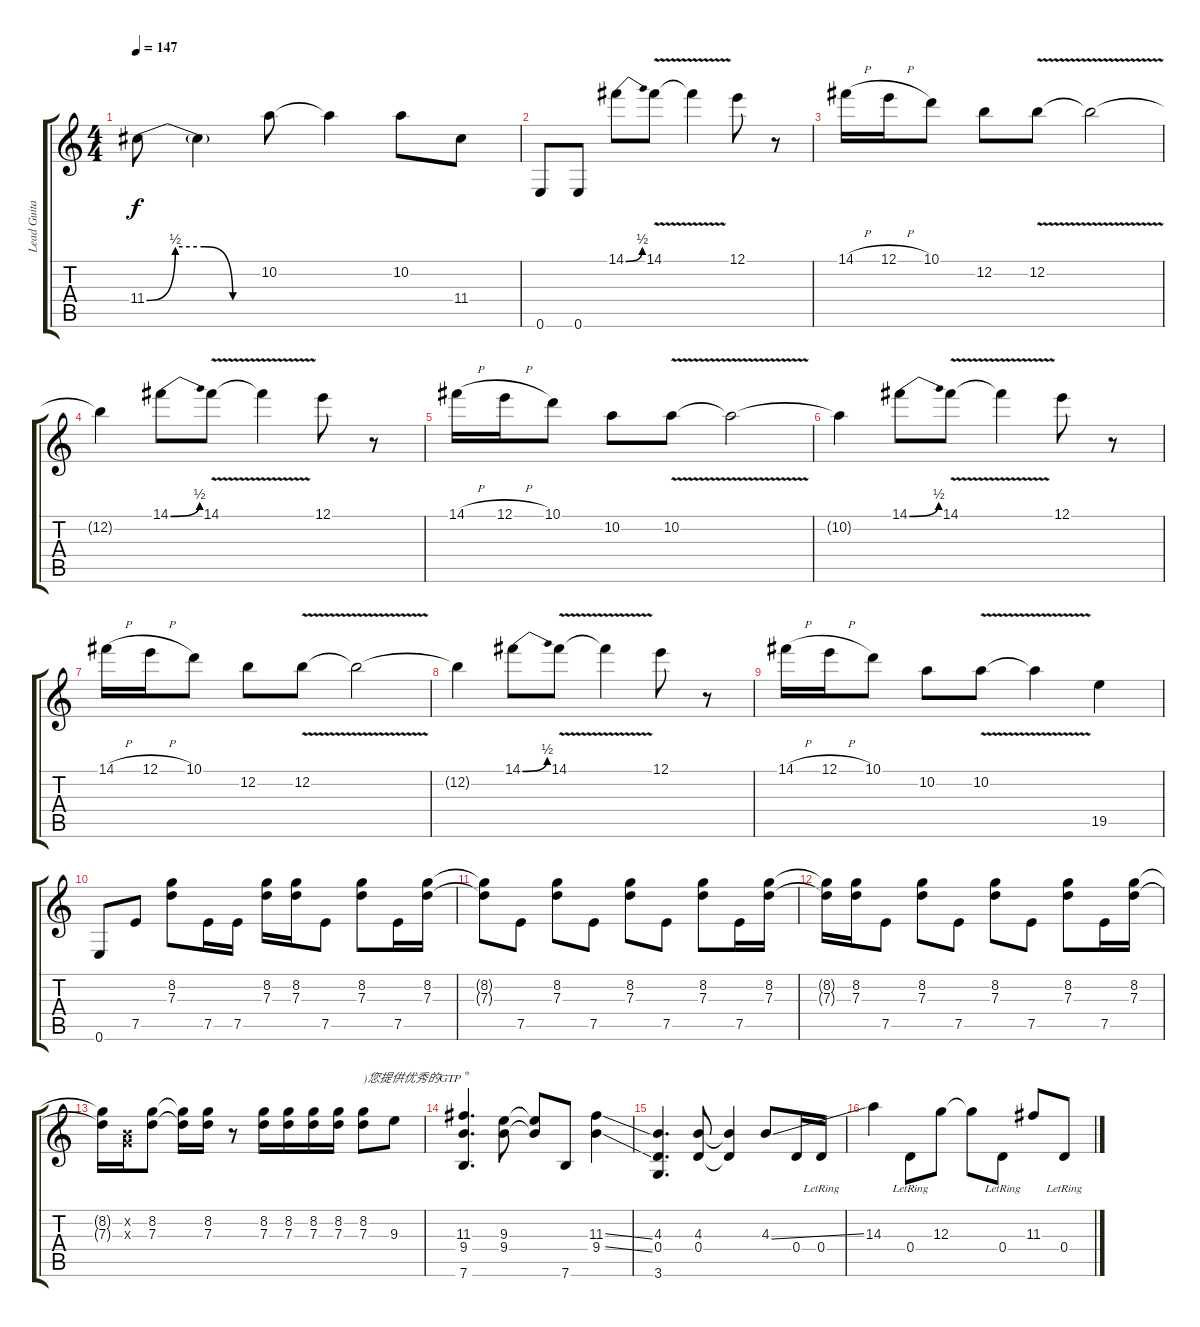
\track ("Lead Guitar" "Lead Guita") {instrument distortionguitar}
\staff {score tabs}
\tuning (E4 B3 G3 D3 A2 E2) {hide}
\ts (4 4)
\tempo 147
\clef g2
\ks c
11.4{be (custom 0 0 15 2 30 2 45 0 60 0)}.8{dy f} 11.4{t}.4 10.2.8 10.2{t}.4 10.2.8 11.4.8 |
0.6.8 0.6.8 14.1{be (bend 0 0 60 2)}.8 14.1{v}.8 14.1{t}.4 12.1.8 r.8 |
14.1{h}.16 12.1{h}.16 10.1.8 12.2.8 12.2{v}.8 12.2{t}.2 |
12.2{t}.4 14.1{be (bend 0 0 60 2)}.8 14.1{v}.8 14.1{t}.4 12.1.8 r.8 |
14.1{h}.16 12.1{h}.16 10.1.8 10.2.8 10.2{v}.8 10.2{t}.2 |
10.2{t}.4 14.1{be (bend 0 0 60 2)}.8 14.1{v}.8 14.1{t}.4 12.1.8 r.8 |
14.1{h}.16 12.1{h}.16 10.1.8 12.2.8 12.2{v}.8 12.2{t}.2 |
12.2{t}.4 14.1{be (bend 0 0 60 2)}.8 14.1{v}.8 14.1{t}.4 12.1.8 r.8 |
14.1{h}.16 12.1{h}.16 10.1.8 10.2.8 10.2{v}.8 10.2{t}.4 19.5.4 |
0.6.8 7.5.8 (8.2 7.3).8 7.5.16 7.5.16 (8.2 7.3).16 (8.2 7.3).16 7.5.8 (8.2 7.3).8 7.5.16 (8.2 7.3).16 |
(8.2{t} 7.3{t}).8 7.5.8 (8.2 7.3).8 7.5.8 (8.2 7.3).8 7.5.8 (8.2 7.3).8 7.5.16 (8.2 7.3).16 |
(8.2{t} 7.3{t}).16 (8.2 7.3).16 7.5.8 (8.2 7.3).8 7.5.8 (8.2 7.3).8 7.5.8 (8.2 7.3).8 7.5.16 (8.2 7.3).16 |
(8.2{t} 7.3{t}).16 (0.2{x} 0.3{x}).16 (8.2 7.3).8 (8.2{t} 7.3{t}).16 (8.2 7.3).16 r.8 (8.2 7.3).16 (8.2 7.3).16 (8.2 7.3).16 (8.2 7.3).16 (8.2 7.3).8{txt ")您提供优秀的GTP"} 9.3.8 |
(11.3 9.4 7.6).4{d txt "*"} (9.3 9.4).8 (9.3{t} 9.4{t}).8 7.6.8 (11.3{ss} 9.4{ss}).4 |
(4.3 0.4 3.6).4{d} (4.3 0.4).8 (4.3{t} 0.4{t}).4 4.3{ss}.8 0.4.16 0.4{lr}.16 |
14.3.4 0.4{lr}.8 12.3.8 12.3{t}.8 0.4{lr}.8 11.3.8 0.4{lr}.8
